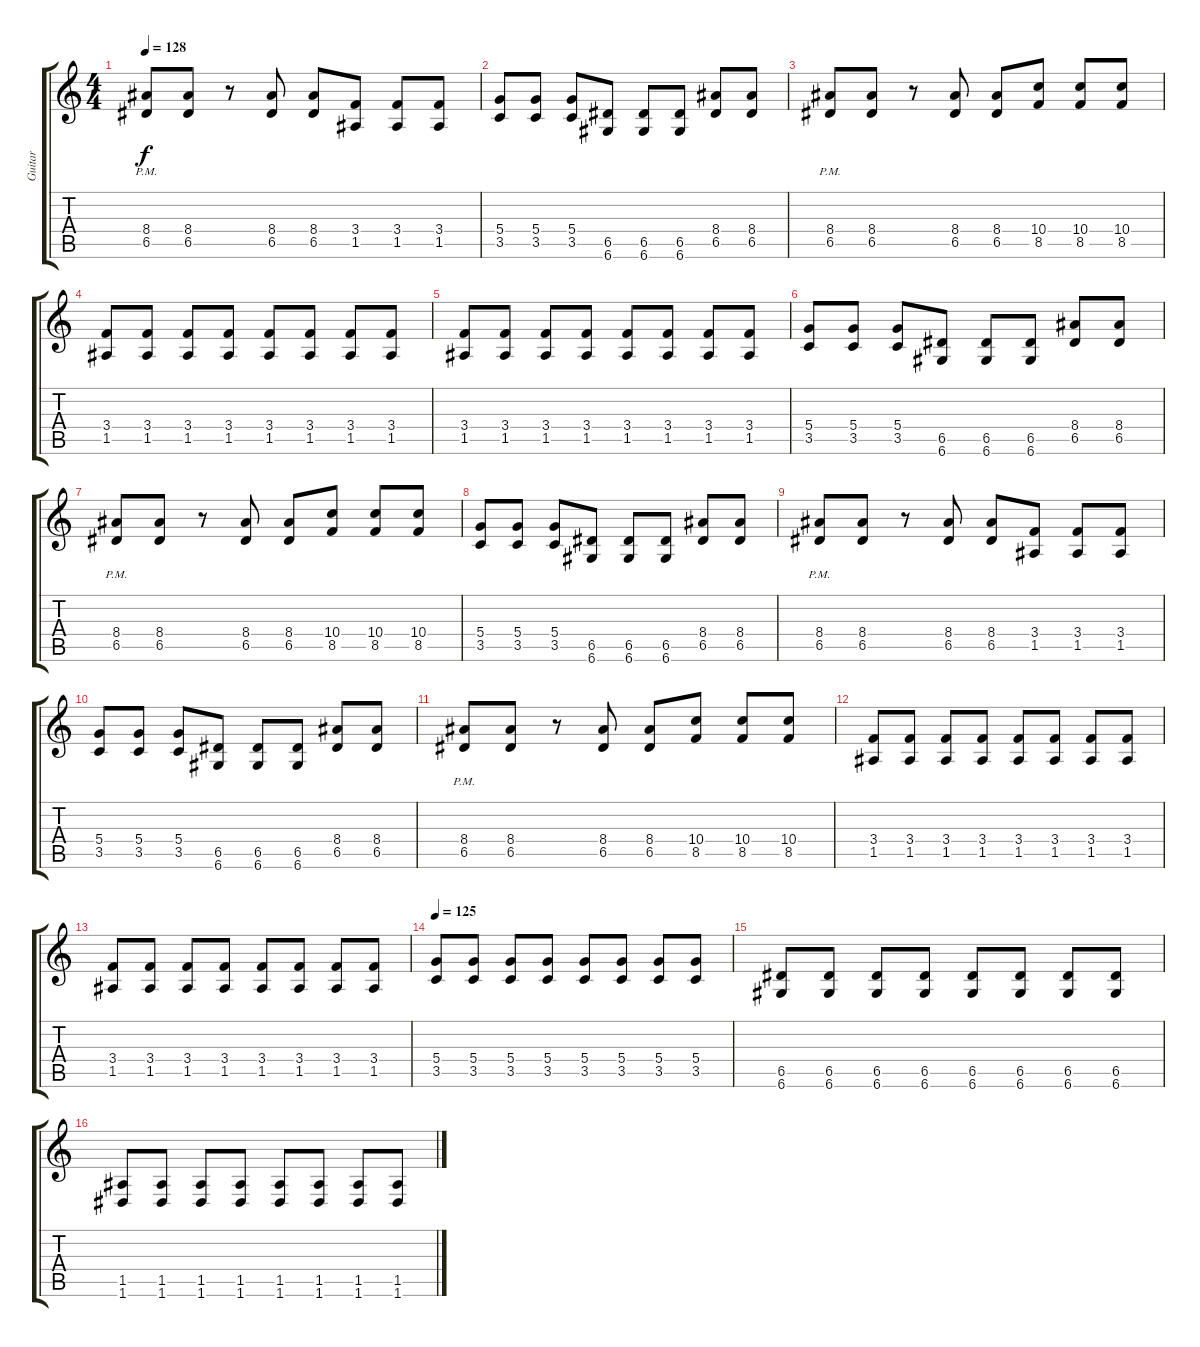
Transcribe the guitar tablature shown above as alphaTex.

\track ("Guitar" "Guitar") {instrument distortionguitar}
\staff {score tabs}
\tuning (E4 B3 G3 D3 A2 D2) {hide}
\ts (4 4)
\tempo 128
\clef g2
\ks c
(8.4{pm} 6.5{pm}).8{dy f} (8.4 6.5).8 r.8 (8.4 6.5).8 (8.4 6.5).8 (3.4 1.5).8 (3.4 1.5).8 (3.4 1.5).8 |
(5.4 3.5).8 (5.4 3.5).8 (5.4 3.5).8 (6.5 6.6).8 (6.5 6.6).8 (6.5 6.6).8 (8.4 6.5).8 (8.4 6.5).8 |
(8.4{pm} 6.5{pm}).8 (8.4 6.5).8 r.8 (8.4 6.5).8 (8.4 6.5).8 (10.4 8.5).8 (10.4 8.5).8 (10.4 8.5).8 |
(3.4 1.5).8 (3.4 1.5).8 (3.4 1.5).8 (3.4 1.5).8 (3.4 1.5).8 (3.4 1.5).8 (3.4 1.5).8 (3.4 1.5).8 |
(3.4 1.5).8 (3.4 1.5).8 (3.4 1.5).8 (3.4 1.5).8 (3.4 1.5).8 (3.4 1.5).8 (3.4 1.5).8 (3.4 1.5).8 |
(5.4 3.5).8 (5.4 3.5).8 (5.4 3.5).8 (6.5 6.6).8 (6.5 6.6).8 (6.5 6.6).8 (8.4 6.5).8 (8.4 6.5).8 |
(8.4{pm} 6.5{pm}).8 (8.4 6.5).8 r.8 (8.4 6.5).8 (8.4 6.5).8 (10.4 8.5).8 (10.4 8.5).8 (10.4 8.5).8 |
(5.4 3.5).8 (5.4 3.5).8 (5.4 3.5).8 (6.5 6.6).8 (6.5 6.6).8 (6.5 6.6).8 (8.4 6.5).8 (8.4 6.5).8 |
(8.4{pm} 6.5{pm}).8 (8.4 6.5).8 r.8 (8.4 6.5).8 (8.4 6.5).8 (3.4 1.5).8 (3.4 1.5).8 (3.4 1.5).8 |
(5.4 3.5).8 (5.4 3.5).8 (5.4 3.5).8 (6.5 6.6).8 (6.5 6.6).8 (6.5 6.6).8 (8.4 6.5).8 (8.4 6.5).8 |
(8.4{pm} 6.5{pm}).8 (8.4 6.5).8 r.8 (8.4 6.5).8 (8.4 6.5).8 (10.4 8.5).8 (10.4 8.5).8 (10.4 8.5).8 |
(3.4 1.5).8 (3.4 1.5).8 (3.4 1.5).8 (3.4 1.5).8 (3.4 1.5).8 (3.4 1.5).8 (3.4 1.5).8 (3.4 1.5).8 |
(3.4 1.5).8 (3.4 1.5).8 (3.4 1.5).8 (3.4 1.5).8 (3.4 1.5).8 (3.4 1.5).8 (3.4 1.5).8 (3.4 1.5).8 |
\tempo 125
(5.4 3.5).8 (5.4 3.5).8 (5.4 3.5).8 (5.4 3.5).8 (5.4 3.5).8 (5.4 3.5).8 (5.4 3.5).8 (5.4 3.5).8 |
(6.5 6.6).8 (6.5 6.6).8 (6.5 6.6).8 (6.5 6.6).8 (6.5 6.6).8 (6.5 6.6).8 (6.5 6.6).8 (6.5 6.6).8 |
(1.5 1.6).8 (1.5 1.6).8 (1.5 1.6).8 (1.5 1.6).8 (1.5 1.6).8 (1.5 1.6).8 (1.5 1.6).8 (1.5 1.6).8
